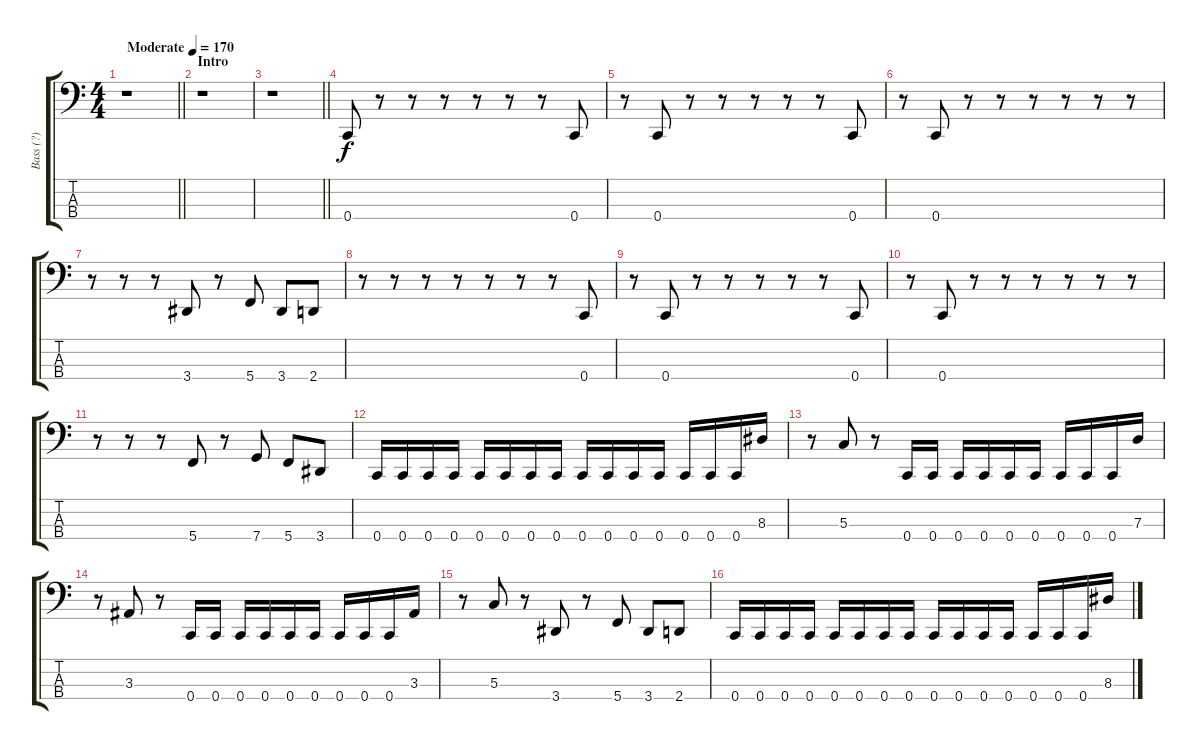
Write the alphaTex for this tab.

\track ("Bass (?)" "Bass (?)") {instrument electricbasspick}
\staff {score tabs}
\tuning (F2 C2 G1 C1) {hide}
\ts (4 4)
\tempo (170 "Moderate")
\clef f4
\barLineRight lightlight
\ks c
r.1{dy f instrument electricbasspick} |
\section ("" "Intro")
r.1 |
\barLineRight lightlight
r.1 |
0.4.8 r.8 r.8 r.8 r.8 r.8 r.8 0.4.8 |
r.8 0.4.8 r.8 r.8 r.8 r.8 r.8 0.4.8 |
r.8 0.4.8 r.8 r.8 r.8 r.8 r.8 r.8 |
r.8 r.8 r.8 3.4.8 r.8 5.4.8 3.4.8 2.4.8 |
r.8 r.8 r.8 r.8 r.8 r.8 r.8 0.4.8 |
r.8 0.4.8 r.8 r.8 r.8 r.8 r.8 0.4.8 |
r.8 0.4.8 r.8 r.8 r.8 r.8 r.8 r.8 |
r.8 r.8 r.8 5.4.8 r.8 7.4.8 5.4.8 3.4.8 |
0.4.16 0.4.16 0.4.16 0.4.16 0.4.16 0.4.16 0.4.16 0.4.16 0.4.16 0.4.16 0.4.16 0.4.16 0.4.16 0.4.16 0.4.16 8.3.16 |
r.8 5.3.8 r.8 0.4.16 0.4.16 0.4.16 0.4.16 0.4.16 0.4.16 0.4.16 0.4.16 0.4.16 7.3.16 |
r.8 3.3.8 r.8 0.4.16 0.4.16 0.4.16 0.4.16 0.4.16 0.4.16 0.4.16 0.4.16 0.4.16 3.3.16 |
r.8 5.3.8 r.8 3.4.8 r.8 5.4.8 3.4.8 2.4.8 |
0.4.16 0.4.16 0.4.16 0.4.16 0.4.16 0.4.16 0.4.16 0.4.16 0.4.16 0.4.16 0.4.16 0.4.16 0.4.16 0.4.16 0.4.16 8.3.16
